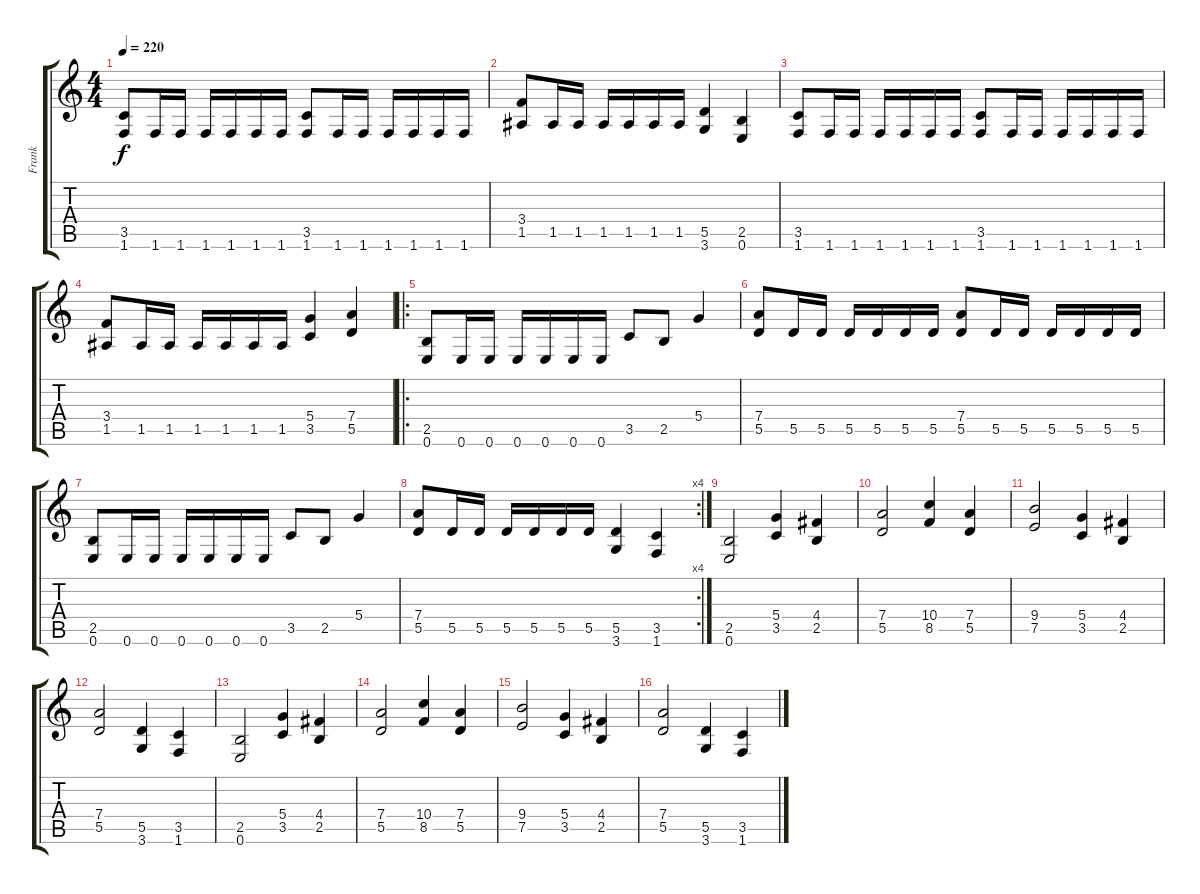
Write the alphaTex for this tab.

\track ("Frank" "Frank") {instrument distortionguitar}
\staff {score tabs}
\tuning (E4 B3 G3 D3 A2 E2) {hide}
\ts (4 4)
\tempo 220
\clef g2
\ks c
(3.5 1.6).8{dy f} 1.6.16 1.6.16 1.6.16 1.6.16 1.6.16 1.6.16 (3.5 1.6).8 1.6.16 1.6.16 1.6.16 1.6.16 1.6.16 1.6.16 |
(3.4 1.5).8 1.5.16 1.5.16 1.5.16 1.5.16 1.5.16 1.5.16 (5.5 3.6).4 (2.5 0.6).4 |
(3.5 1.6).8 1.6.16 1.6.16 1.6.16 1.6.16 1.6.16 1.6.16 (3.5 1.6).8 1.6.16 1.6.16 1.6.16 1.6.16 1.6.16 1.6.16 |
(3.4 1.5).8 1.5.16 1.5.16 1.5.16 1.5.16 1.5.16 1.5.16 (5.4 3.5).4 (7.4 5.5).4 |
\ro
(2.5 0.6).8 0.6.16 0.6.16 0.6.16 0.6.16 0.6.16 0.6.16 3.5.8 2.5.8 5.4.4 |
(7.4 5.5).8 5.5.16 5.5.16 5.5.16 5.5.16 5.5.16 5.5.16 (7.4 5.5).8 5.5.16 5.5.16 5.5.16 5.5.16 5.5.16 5.5.16 |
(2.5 0.6).8 0.6.16 0.6.16 0.6.16 0.6.16 0.6.16 0.6.16 3.5.8 2.5.8 5.4.4 |
\rc 4
(7.4 5.5).8 5.5.16 5.5.16 5.5.16 5.5.16 5.5.16 5.5.16 (5.5 3.6).4 (3.5 1.6).4 |
(2.5 0.6).2 (5.4 3.5).4 (4.4 2.5).4 |
(7.4 5.5).2 (10.4 8.5).4 (7.4 5.5).4 |
(9.4 7.5).2 (5.4 3.5).4 (4.4 2.5).4 |
(7.4 5.5).2 (5.5 3.6).4 (3.5 1.6).4 |
(2.5 0.6).2 (5.4 3.5).4 (4.4 2.5).4 |
(7.4 5.5).2 (10.4 8.5).4 (7.4 5.5).4 |
(9.4 7.5).2 (5.4 3.5).4 (4.4 2.5).4 |
(7.4 5.5).2 (5.5 3.6).4 (3.5 1.6).4
